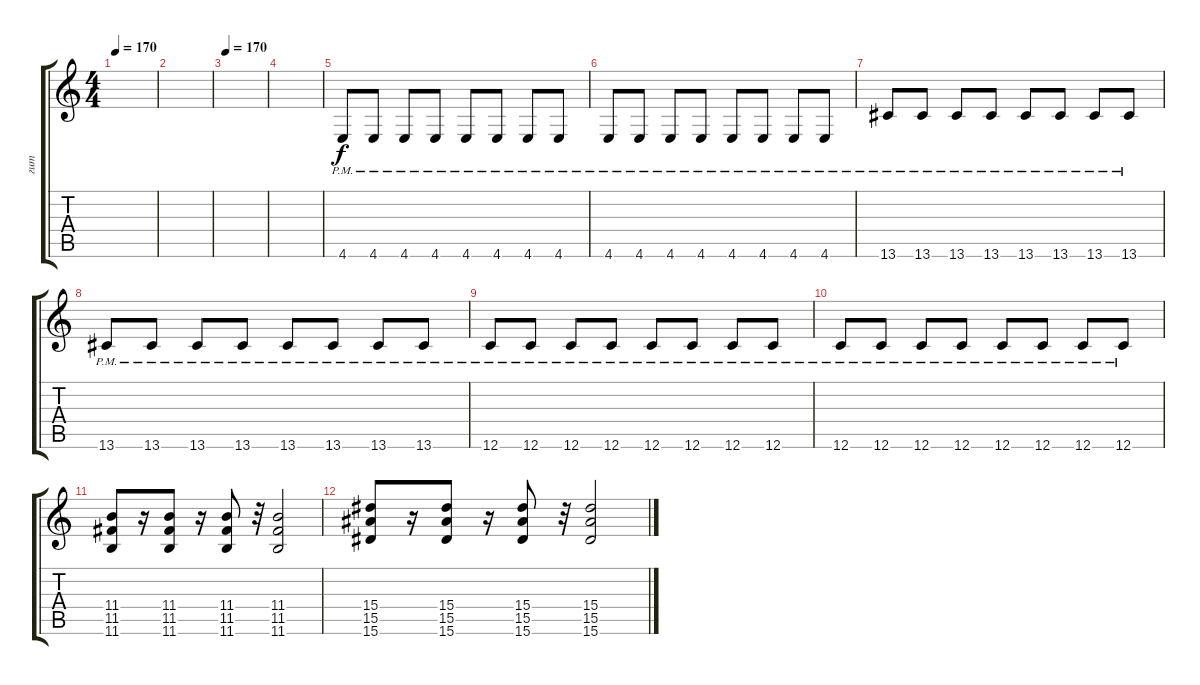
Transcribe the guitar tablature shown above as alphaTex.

\track ("гит" "гит") {instrument overdrivenguitar}
\staff {score tabs}
\tuning (D4 A3 F3 C3 G2 C2) {hide}
\ts (4 4)
\tempo 170
\clef g2
\ks c
|
|
\tempo 170
|
|
4.6{pm}.8 4.6{pm}.8 4.6{pm}.8 4.6{pm}.8 4.6{pm}.8 4.6{pm}.8 4.6{pm}.8 4.6{pm}.8 |
4.6{pm}.8 4.6{pm}.8 4.6{pm}.8 4.6{pm}.8 4.6{pm}.8 4.6{pm}.8 4.6{pm}.8 4.6{pm}.8 |
13.6{pm}.8 13.6{pm}.8 13.6{pm}.8 13.6{pm}.8 13.6{pm}.8 13.6{pm}.8 13.6{pm}.8 13.6{pm}.8 |
13.6{pm}.8 13.6{pm}.8 13.6{pm}.8 13.6{pm}.8 13.6{pm}.8 13.6{pm}.8 13.6{pm}.8 13.6{pm}.8 |
12.6{pm}.8 12.6{pm}.8 12.6{pm}.8 12.6{pm}.8 12.6{pm}.8 12.6{pm}.8 12.6{pm}.8 12.6{pm}.8 |
12.6{pm}.8 12.6{pm}.8 12.6{pm}.8 12.6{pm}.8 12.6{pm}.8 12.6{pm}.8 12.6{pm}.8 12.6{pm}.8 |
(11.4 11.5 11.6).8{volume 16} r.16 (11.4 11.5 11.6).8 r.16 (11.4 11.5 11.6).8 r.32 (11.4 11.5 11.6).2 |
(15.4 15.5 15.6).8{volume 16} r.16 (15.4 15.5 15.6).8 r.16 (15.4 15.5 15.6).8 r.32 (15.4 15.5 15.6).2
